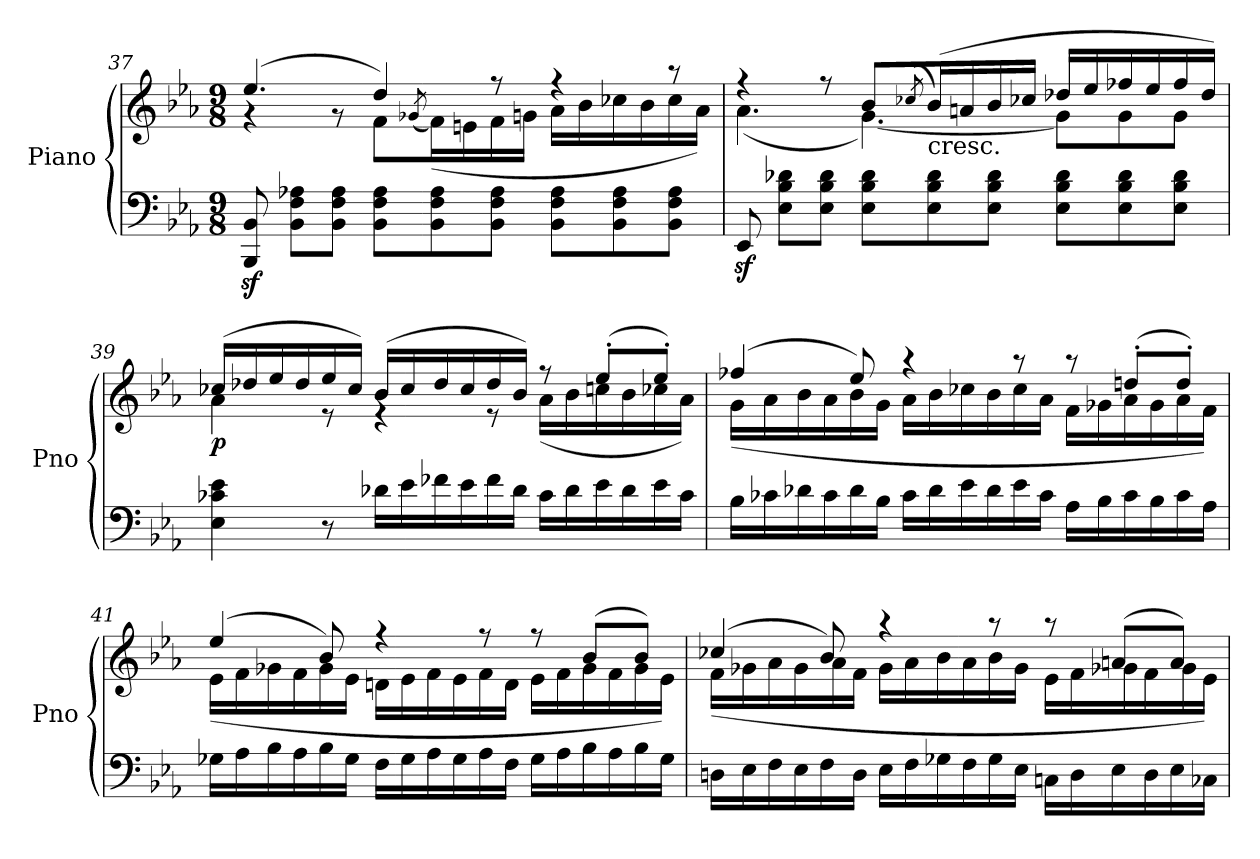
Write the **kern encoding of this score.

**kern	**kern	**dynam
*part1	*part1	*part1
*staff2	*staff1	*staff1/2
*I"Piano	*	*
*I'Pno	*	*
*clefF4	*clefG2	*
*k[b-e-a-]	*k[b-e-a-]	*
*E-:	*E-:	*
*M9/8	*M9/8	*
=37	=37	=37
*	*^	*
8BBB-/z< 8BB-/z<	(4.ee-/	4rg	.
8BB-\ 8F\ 8A-X\L	.	.	.
8BB-\ 8F\ 8A-\J	.	8rg	.
8BB-\ 8F\ 8A-\L	4dd/)	8f\L	.
.	.	(8qg-X/	.
8BB-\ 8F\ 8A-\	.	(16f\L)	.
.	.	16en\	.
8BB-\ 8F\ 8A-\J	8rff	16f\	.
.	.	16gn\JJ	.
8BB-\ 8F\ 8A-\L	4rff	16a-\LL	.
.	.	16b-\	.
8BB-\ 8F\ 8A-\	.	16cc-X\	.
.	.	16b-\	.
8BB-\ 8F\ 8A-\J	8raa	16cc-\	.
.	.	16a-\JJ)	.
!!LO:LB:g=z	!!
=38	=38	=38	=38
8EE-z</	4rff	(4.a-\	.
8E-\ 8B-\ 8d-X\L	.	.	.
8E-\ 8B-\ 8d-\J	8rff	.	.
8E-\ 8B-\ 8d-\L	8b-/L	[4.g\)	.
.	(8qcc-X/	.	.
!	!LO:TX:b:t=cresc.	!	!
8E-\ 8B-\ 8d-\	(16b-/L)	.	.
.	16an/	.	.
8E-\ 8B-\ 8d-\J	16b-/	.	.
.	16cc-X/JJ	.	.
8E-\ 8B-\ 8d-\L	16dd-X/LL	8g\L]	.
.	16ee-/	.	.
8E-\ 8B-\ 8d-\	16ff-X/	8g\	.
.	16ee-/	.	.
8E-\ 8B-\ 8d-\J	16ff-/	8g\J	.
.	16dd-/JJ)	.	.
=39	=39	=39	=39
!	!	!	!LO:DY:b
4E-\ 4c-X\ 4e-\	(16cc-X/LL	4a-\	p
.	16dd-X/	.	.
.	16ee-/	.	.
.	16dd-/	.	.
8r	16ee-/	8re	.
.	16cc-/JJ)	.	.
16d-X\LL	(16b-/LL	4re	.
16e-\	16cc-/	.	.
16f-X\	16dd-/	.	.
16e-\	16cc-/	.	.
16f-\	16dd-/	8re	.
16d-\JJ	16b-/JJ)	.	.
16c-\LL	8rff	(16a-\LL	.
16d-\	.	16b-\	.
16e-\	(8ee-'/L	16ccn\	.
16d-\	.	16b-\	.
16e-\	8ee-'/J)	16cc-X\	.
16c-\JJ	.	16a-\JJ)	.
!!LO:LB:g=z	!!
=40	=40	=40	=40
16B-\LL	(4ff-X/	(16g\LL	.
16c-X\	.	16a-\	.
16d-X\	.	16b-\	.
16c-\	.	16a-\	.
16d-\	8ee-/)	16b-\	.
16B-\JJ	.	16g\JJ	.
16c-\LL	4raa	16a-\LL	.
16d-\	.	16b-\	.
16e-\	.	16cc-X\	.
16d-\	.	16b-\	.
16e-\	8raa	16cc-\	.
16c-\JJ	.	16a-\JJ	.
16A-\LL	8raa	16f\LL	.
16B-\	.	16g-X\	.
16c-\	(8ddn'/L	16a-\	.
16B-\	.	16g-\	.
16c-\	8dd'/J)	16a-\	.
16A-\JJ	.	16f\JJ)	.
=41	=41	=41	=41
16G-X\LL	(4ee-/	(16e-\LL	.
16A-\	.	16f\	.
16B-\	.	16g-X\	.
16A-\	.	16f\	.
16B-\	8b-/)	16g-\	.
16G-\JJ	.	16e-\JJ	.
16F\LL	4rff	16dn\LL	.
16G-\	.	16e-\	.
16A-\	.	16f\	.
16G-\	.	16e-\	.
16A-\	8rff	16f\	.
16F\JJ	.	16d\JJ	.
16G-\LL	8rff	16e-\LL	.
16A-\	.	16f\	.
16B-\	(8b-/L	16g-\	.
16A-\	.	16f\	.
16B-\	8b-/J)	16g-\	.
16G-\JJ	.	16e-\JJ)	.
!!LO:PB:g=z	!!
=42	=42	=42	=42
16Dn\LL	(4cc-X/	(16f\LL	.
16E-\	.	16g-X\	.
16F\	.	16a-\	.
16E-\	.	16g-\	.
16F\	8b-/)	16a-\	.
16D\JJ	.	16f\JJ	.
16E-\LL	4raa	16g-\LL	.
16F\	.	16a-\	.
16G-X\	.	16b-\	.
16F\	.	16a-\	.
16G-\	8raa	16b-\	.
16E-\JJ	.	16g-\JJ	.
16Cn\LL	8raa	16e-\LL	.
16D\	.	16f\	.
16E-\	(8an/L	16g-X\	.
16D\	.	16f\	.
16E-\	8a/J)	16g-\	.
16C-X\JJ	.	16e-\JJ)	.
*	*v	*v	*
=	=	=
*-	*-	*-
